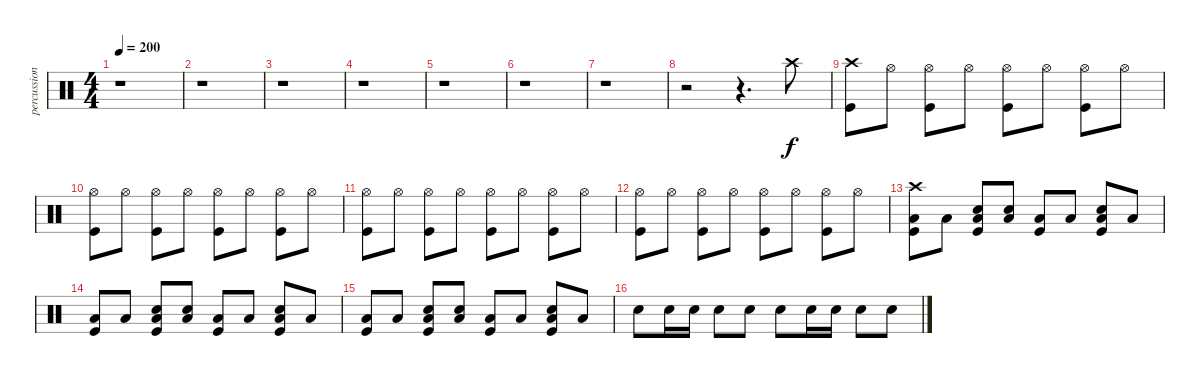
\track ("percussion" "percussion") {instrument percussion}
\staff {score}
\articulation defaults
\ts (4 4)
\tempo 200
\clef neutral
\ks c
r.1{dy f} |
r.1 |
r.1 |
r.1 |
r.1 |
r.1 |
r.1 |
r.2 r.4{d} "Crash high (hit)".8 |
("Crash high (hit)" "Kick (hit)").8 "Hi-Hat (open)".8 ("Hi-Hat (open)" "Kick (hit)").8 "Hi-Hat (open)".8 ("Hi-Hat (open)" "Kick (hit)").8 "Hi-Hat (open)".8 ("Hi-Hat (open)" "Kick (hit)").8 "Hi-Hat (open)".8 |
("Hi-Hat (open)" "Kick (hit)").8 "Hi-Hat (open)".8 ("Hi-Hat (open)" "Kick (hit)").8 "Hi-Hat (open)".8 ("Hi-Hat (open)" "Kick (hit)").8 "Hi-Hat (open)".8 ("Hi-Hat (open)" "Kick (hit)").8 "Hi-Hat (open)".8 |
("Hi-Hat (open)" "Kick (hit)").8 "Hi-Hat (open)".8 ("Hi-Hat (open)" "Kick (hit)").8 "Hi-Hat (open)".8 ("Hi-Hat (open)" "Kick (hit)").8 "Hi-Hat (open)".8 ("Hi-Hat (open)" "Kick (hit)").8 "Hi-Hat (open)".8 |
("Hi-Hat (open)" "Kick (hit)").8 "Hi-Hat (open)".8 ("Hi-Hat (open)" "Kick (hit)").8 "Hi-Hat (open)".8 ("Hi-Hat (open)" "Kick (hit)").8 "Hi-Hat (open)".8 ("Hi-Hat (open)" "Kick (hit)").8 "Hi-Hat (open)".8 |
("Low Tom (hit)" "Kick (hit)" "Crash high (hit)").8 "Low Tom (hit)".8 ("Low Tom (hit)" "Kick (hit)" "Snare (hit) 2").8 ("Low Tom (hit)" "Snare (hit) 2").8 ("Low Tom (hit)" "Kick (hit)").8 "Low Tom (hit)".8 ("Low Tom (hit)" "Kick (hit)" "Snare (hit) 2").8 "Low Tom (hit)".8 |
("Low Tom (hit)" "Kick (hit)").8 "Low Tom (hit)".8 ("Low Tom (hit)" "Kick (hit)" "Snare (hit) 2").8 ("Low Tom (hit)" "Snare (hit) 2").8 ("Low Tom (hit)" "Kick (hit)").8 "Low Tom (hit)".8 ("Low Tom (hit)" "Kick (hit)" "Snare (hit) 2").8 "Low Tom (hit)".8 |
("Low Tom (hit)" "Kick (hit)").8 "Low Tom (hit)".8 ("Low Tom (hit)" "Kick (hit)" "Snare (hit) 2").8 ("Low Tom (hit)" "Snare (hit) 2").8 ("Low Tom (hit)" "Kick (hit)").8 "Low Tom (hit)".8 ("Low Tom (hit)" "Kick (hit)" "Snare (hit) 2").8 "Low Tom (hit)".8 |
"Snare (hit) 2".8 "Snare (hit) 2".16 "Snare (hit) 2".16 "Snare (hit) 2".8 "Snare (hit) 2".8 "Snare (hit) 2".8 "Snare (hit) 2".16 "Snare (hit) 2".16 "Snare (hit) 2".8 "Snare (hit) 2".8
